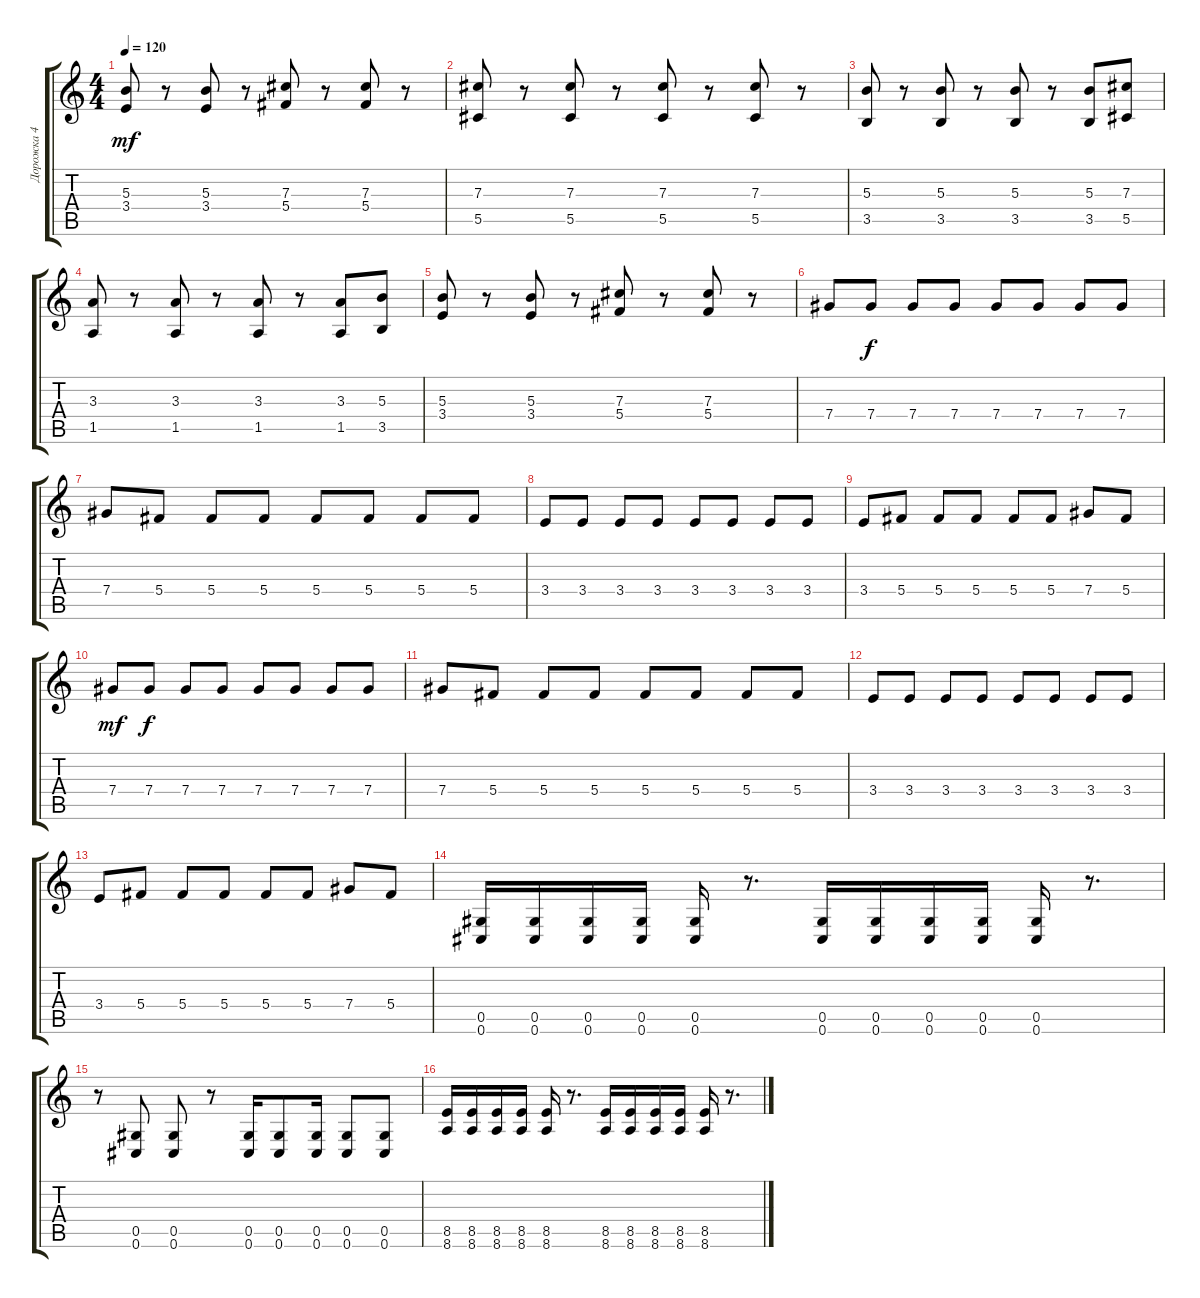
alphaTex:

\track ("Дорожка 4" "Дорожка 4") {instrument distortionguitar}
\staff {score tabs}
\tuning (Eb4 Bb3 Gb3 Db3 Ab2 Db2) {hide}
\ts (4 4)
\tempo 120
\clef g2
\ks c
(5.3 3.4).8{dy mf} r.8 (5.3 3.4).8 r.8 (7.3 5.4).8 r.8 (7.3 5.4).8 r.8 |
(7.3 5.5).8 r.8 (7.3 5.5).8 r.8 (7.3 5.5).8 r.8 (7.3 5.5).8 r.8 |
(5.3 3.5).8 r.8 (5.3 3.5).8 r.8 (5.3 3.5).8 r.8 (5.3 3.5).8 (7.3 5.5).8 |
(3.3 1.5).8 r.8 (3.3 1.5).8 r.8 (3.3 1.5).8 r.8 (3.3 1.5).8 (5.3 3.5).8 |
(5.3 3.4).8 r.8 (5.3 3.4).8 r.8 (7.3 5.4).8 r.8 (7.3 5.4).8 r.8 |
7.4.8 7.4.8{dy f} 7.4.8 7.4.8 7.4.8 7.4.8 7.4.8 7.4.8 |
7.4.8 5.4.8 5.4.8 5.4.8 5.4.8 5.4.8 5.4.8 5.4.8 |
3.4.8 3.4.8 3.4.8 3.4.8 3.4.8 3.4.8 3.4.8 3.4.8 |
3.4.8 5.4.8 5.4.8 5.4.8 5.4.8 5.4.8 7.4.8 5.4.8 |
7.4.8{dy mf} 7.4.8{dy f} 7.4.8 7.4.8 7.4.8 7.4.8 7.4.8 7.4.8 |
7.4.8 5.4.8 5.4.8 5.4.8 5.4.8 5.4.8 5.4.8 5.4.8 |
3.4.8 3.4.8 3.4.8 3.4.8 3.4.8 3.4.8 3.4.8 3.4.8 |
3.4.8 5.4.8 5.4.8 5.4.8 5.4.8 5.4.8 7.4.8 5.4.8 |
(0.5 0.6).16 (0.5 0.6).16 (0.5 0.6).16 (0.5 0.6).16 (0.5 0.6).16 r.8{d} (0.5 0.6).16 (0.5 0.6).16 (0.5 0.6).16 (0.5 0.6).16 (0.5 0.6).16 r.8{d} |
r.8 (0.5 0.6).8 (0.5 0.6).8 r.8 (0.5 0.6).16 (0.5 0.6).8 (0.5 0.6).16 (0.5 0.6).8 (0.5 0.6).8 |
(8.5 8.6).16 (8.5 8.6).16 (8.5 8.6).16 (8.5 8.6).16 (8.5 8.6).16 r.8{d} (8.5 8.6).16 (8.5 8.6).16 (8.5 8.6).16 (8.5 8.6).16 (8.5 8.6).16 r.8{d}
